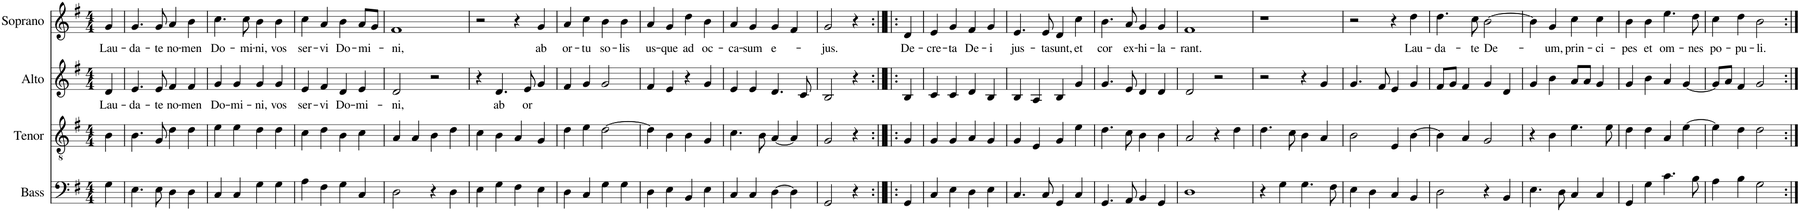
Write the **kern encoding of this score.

**kern	**kern	**kern	**text	**kern	**text
*part4	*part3	*part2	*part2	*part1	*part1
*staff4	*staff3	*staff2	*staff2	*staff1	*staff1
*I"Bass	*I"Tenor	*I"Alto	*	*I"Soprano	*
*I'B.	*I'T.	*I'A.	*	*I'S.	*
*clefF4	*clefGv2	*clefG2	*	*clefG2	*
*k[f#]	*k[f#]	*k[f#]	*	*k[f#]	*
*M4/4	*M4/4	*M4/4	*	*M4/4	*
=1	=1	=1	=1	=1	=1
!	!	!	!LO:LY:b	!	!LO:LY:b
4G\	4B\	4d/	Lau-	4g/	Lau-
=2	=2	=2	=2	=2	=2
!	!	!	!LO:LY:b	!	!LO:LY:b
4.E\	4.B\	4.e/	-da-	4.g/	-da-
!	!	!	!LO:LY:b	!	!LO:LY:b
8E\	8G/	8e/	-te	8g/	-te
!	!	!	!LO:LY:b	!	!LO:LY:b
4D\	4d\	4f#/	no-	4a/	no-
!	!	!	!LO:LY:b	!	!LO:LY:b
4D\	4d\	4f#/	-men	4b\	-men
=3	=3	=3	=3	=3	=3
!	!	!	!LO:LY:b	!	!LO:LY:b
4C/	4e\	4g/	Do-	4.cc\	Do-
!	!	!	!LO:LY:b	!	!
4C/	4e\	4g/	-mi-	.	.
!	!	!	!	!	!LO:LY:b
.	.	.	.	8cc\	-mi-
!	!	!	!LO:LY:b	!	!LO:LY:b
4G\	4d\	4g/	-ni,	4b\	-ni,
!	!	!	!LO:LY:b	!	!LO:LY:b
4G\	4d\	4g/	vos	4b\	vos
=4	=4	=4	=4	=4	=4
!	!	!	!LO:LY:b	!	!LO:LY:b
4A\	4c\	4e/	ser-	4cc\	ser-
!	!	!	!LO:LY:b	!	!LO:LY:b
4F#\	4d\	4f#/	-vi	4a/	-vi
!	!	!	!LO:LY:b	!	!LO:LY:b
4G\	4B\	4d/	Do-	4b\	Do-
!	!	!	!LO:LY:b	!	!LO:LY:b
4C/	4c\	4e/	-mi-	8a/L	-mi-
.	.	.	.	8g/J	.
=5	=5	=5	=5	=5	=5
!	!	!	!LO:LY:b	!	!LO:LY:b
2D\	4A/	2d/	-ni,	1f#	-ni,
.	4A/	.	.	.	.
4r	4B\	2r	.	.	.
4D\	4d\	.	.	.	.
=6	=6	=6	=6	=6	=6
4E\	4c\	4r	.	2r	.
!	!	!	!LO:LY:b	!	!
4G\	4B\	4.d/	ab	.	.
4F#\	4A/	.	.	4r	.
!	!	!	!LO:LY:b	!	!
.	.	8e/	or	.	.
!	!	!	!	!	!LO:LY:b
4E\	4G/	4g/	.	4g/	ab
=7	=7	=7	=7	=7	=7
!	!	!	!	!	!LO:LY:b
4D\	4d\	4f#/	.	4a/	or-
!	!	!	!	!	!LO:LY:b
4C/	4e\	4g/	.	4cc\	-tu
!	!	!	!	!	!LO:LY:b
4G\	[2d\	2g/	.	4b\	so-
!	!	!	!	!	!LO:LY:b
4G\	.	.	.	4b\	-lis
=8	=8	=8	=8	=8	=8
!	!	!	!	!	!LO:LY:b
4D\	4d\]	4f#/	.	4a/	us-
!	!	!	!	!	!LO:LY:b
4E\	4B\	4e/	.	4g/	-que
!	!	!	!	!	!LO:LY:b
4BB/	4B\	4r	.	4dd\	ad
!	!	!	!	!	!LO:LY:b
4E\	4G/	4g/	.	4b\	oc-
=9	=9	=9	=9	=9	=9
!	!	!	!	!	!LO:LY:b
4C/	4.c\	4e/	.	4a/	-ca-
!	!	!	!	!	!LO:LY:b
4C/	.	4e/	.	4g/	-sum
.	8B\	.	.	.	.
!	!	!	!	!	!LO:LY:b
[4D\	[4A/	4.d/	.	4g/	-e-
4D\]	4A/]	.	.	4f#/	.
.	.	8c/	.	.	.
=10	=10	=10	=10	=10	=10
!	!	!	!	!	!LO:LY:b
2GG/	2G/	2B/	.	2g/	-jus.
4r	4r	4r	.	4r	.
=11:|!|:	=11:|!|:	=11:|!|:	=11:|!|:	=11:|!|:	=11:|!|:
!	!	!	!	!	!LO:LY:b
4GG/	4G/	4B/	.	4d/	De-
=12	=12	=12	=12	=12	=12
!	!	!	!	!	!LO:LY:b
4C/	4G/	4c/	.	4e/	-cre-
!	!	!	!	!	!LO:LY:b
4E\	4G/	4c/	.	4g/	-ta
!	!	!	!	!	!LO:LY:b
4D\	4A/	4d/	.	4f#/	De-
!	!	!	!	!	!LO:LY:b
4E\	4G/	4B/	.	4g/	-i
=13	=13	=13	=13	=13	=13
!	!	!	!	!	!LO:LY:b
4.C/	4G/	4B/	.	4.e/	jus-
.	4E/	4A/	.	.	.
!	!	!	!	!	!LO:LY:b
8C/	.	.	.	8e/	-ta
!	!	!	!	!	!LO:LY:b
4GG/	4G/	4B/	.	4d/	sunt,
!	!	!	!	!	!LO:LY:b
4C/	4e\	4g/	.	4cc\	et
=14	=14	=14	=14	=14	=14
!	!	!	!	!	!LO:LY:b
4.GG/	4.d\	4.g/	.	4.b\	cor
!	!	!	!	!	!LO:LY:b
8AA/	8c\	8e/	.	8a/	ex-
!	!	!	!	!	!LO:LY:b
4BB/	4B\	4d/	.	4g/	-hi-
!	!	!	!	!	!LO:LY:b
4GG/	4B\	4d/	.	4g/	-la-
=15	=15	=15	=15	=15	=15
!	!	!	!	!	!LO:LY:b
1D	2A/	2d/	.	1f#	-rant.
.	4r	2r	.	.	.
.	4d\	.	.	.	.
=16	=16	=16	=16	=16	=16
4r	4.d\	2r	.	1r	.
4G\	.	.	.	.	.
.	8c\	.	.	.	.
4.G\	4B\	4r	.	.	.
.	4A/	4g/	.	.	.
8F#\	.	.	.	.	.
=17	=17	=17	=17	=17	=17
4E\	2B\	4.g/	.	2r	.
4D\	.	.	.	.	.
.	.	8f#/	.	.	.
4C/	4E/	4e/	.	4r	.
!	!	!	!	!	!LO:LY:b
4BB/	[4B\	4g/	.	4dd\	Lau-
=18	=18	=18	=18	=18	=18
!	!	!	!	!	!LO:LY:b
2D\	4B\]	8f#/L	.	4.dd\	-da-
.	.	8g/J	.	.	.
.	4A/	4f#/	.	.	.
!	!	!	!	!	!LO:LY:b
.	.	.	.	8cc\	-te
!	!	!	!	!	!LO:LY:b
4r	2G/	4g/	.	[2b\	De-
4BB/	.	4d/	.	.	.
=19	=19	=19	=19	=19	=19
4.E\	4r	4g/	.	4b\]	.
!	!	!	!	!	!LO:LY:b
.	4B\	4b\	.	4g/	-um,
8D\	.	.	.	.	.
!	!	!	!	!	!LO:LY:b
4C/	4.e\	8a/L	.	4cc\	prin-
.	.	8a/J	.	.	.
!	!	!	!	!	!LO:LY:b
4C/	.	4g/	.	4cc\	-ci-
.	8e\	.	.	.	.
=20	=20	=20	=20	=20	=20
!	!	!	!	!	!LO:LY:b
4GG/	4d\	4g/	.	4b\	-pes
!	!	!	!	!	!LO:LY:b
4G\	4d\	4b\	.	4b\	et
!	!	!	!	!	!LO:LY:b
4.c\	4A/	4a/	.	4.ee\	om-
.	[4e\	[4g/	.	.	.
!	!	!	!	!	!LO:LY:b
8B\	.	.	.	8dd\	-nes
=21	=21	=21	=21	=21	=21
!	!	!	!	!	!LO:LY:b
4A\	4e\]	8g/L]	.	4cc\	po-
.	.	8a/J	.	.	.
!	!	!	!	!	!LO:LY:b
4B\	4d\	4f#/	.	4dd\	-pu-
!	!	!	!	!	!LO:LY:b
2G\	2d\	2g/	.	2b\	-li.
=:|!	=:|!	=:|!	=:|!	=:|!	=:|!
*-	*-	*-	*-	*-	*-
